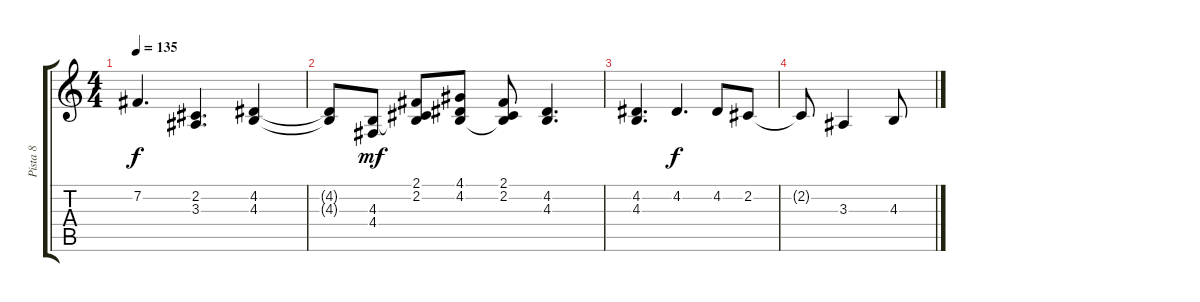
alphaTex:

\track ("Pista 8" "Pista 8") {instrument electricgrandpiano}
\staff {score tabs}
\tuning (E4 B3 G3 D3 A2 E2) {hide}
\ts (4 4)
\tempo 135
\clef g2
\ks c
7.2.4{d dy f} (2.2 3.3).4{d} (4.2 4.3).4 |
(4.2{t} 4.3{t}).8 (4.3 4.4).8{dy mf} (2.1 2.2 4.3{t}).8 (4.1 4.2 4.3{t}).8 (2.1 2.2 4.3{t}).8 (4.2 4.3).4{d} |
(4.2 4.3).4{d} 4.2.4{d dy f} 4.2.8 2.2.8 |
2.2{t}.8 3.3.4 4.3.8
